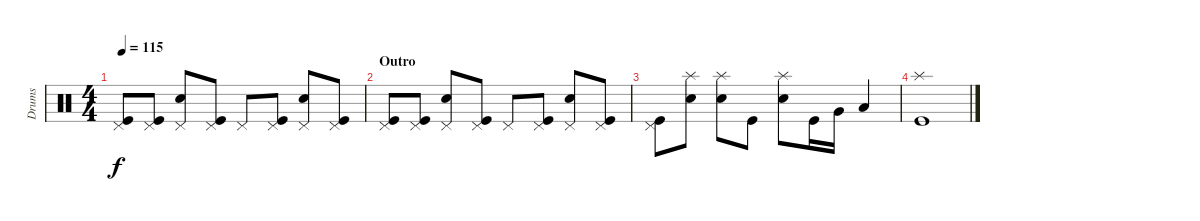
\track ("Drums" "Drums") {instrument percussion}
\staff {score}
\articulation defaults
\ts (4 4)
\tempo 115
\clef neutral
\ks c
("Pedal Hi-Hat (hit)" "Kick (hit)").8{dy f} ("Pedal Hi-Hat (hit)" "Kick (hit)").8 ("Pedal Hi-Hat (hit)" "Electric Snare (hit)").8 ("Pedal Hi-Hat (hit)" "Kick (hit)").8 "Pedal Hi-Hat (hit)".8 ("Pedal Hi-Hat (hit)" "Kick (hit)").8 ("Pedal Hi-Hat (hit)" "Electric Snare (hit)").8 ("Pedal Hi-Hat (hit)" "Kick (hit)").8 |
\section ("" "Outro")
("Pedal Hi-Hat (hit)" "Kick (hit)").8 ("Pedal Hi-Hat (hit)" "Kick (hit)").8 ("Pedal Hi-Hat (hit)" "Electric Snare (hit)").8 ("Pedal Hi-Hat (hit)" "Kick (hit)").8 "Pedal Hi-Hat (hit)".8 ("Pedal Hi-Hat (hit)" "Kick (hit)").8 ("Pedal Hi-Hat (hit)" "Electric Snare (hit)").8 ("Pedal Hi-Hat (hit)" "Kick (hit)").8 |
("Pedal Hi-Hat (hit)" "Kick (hit)").8 ("Splash (hit)" "Electric Snare (hit)").8 ("Splash (hit)" "Electric Snare (hit)").8 "Kick (hit)".8 ("Splash (hit)" "Electric Snare (hit)").8 "Kick (hit)".16 "Very Low Tom (hit)".16 "Low Floor Tom (hit)".4 |
("Splash (hit)" "Kick (hit)").1
